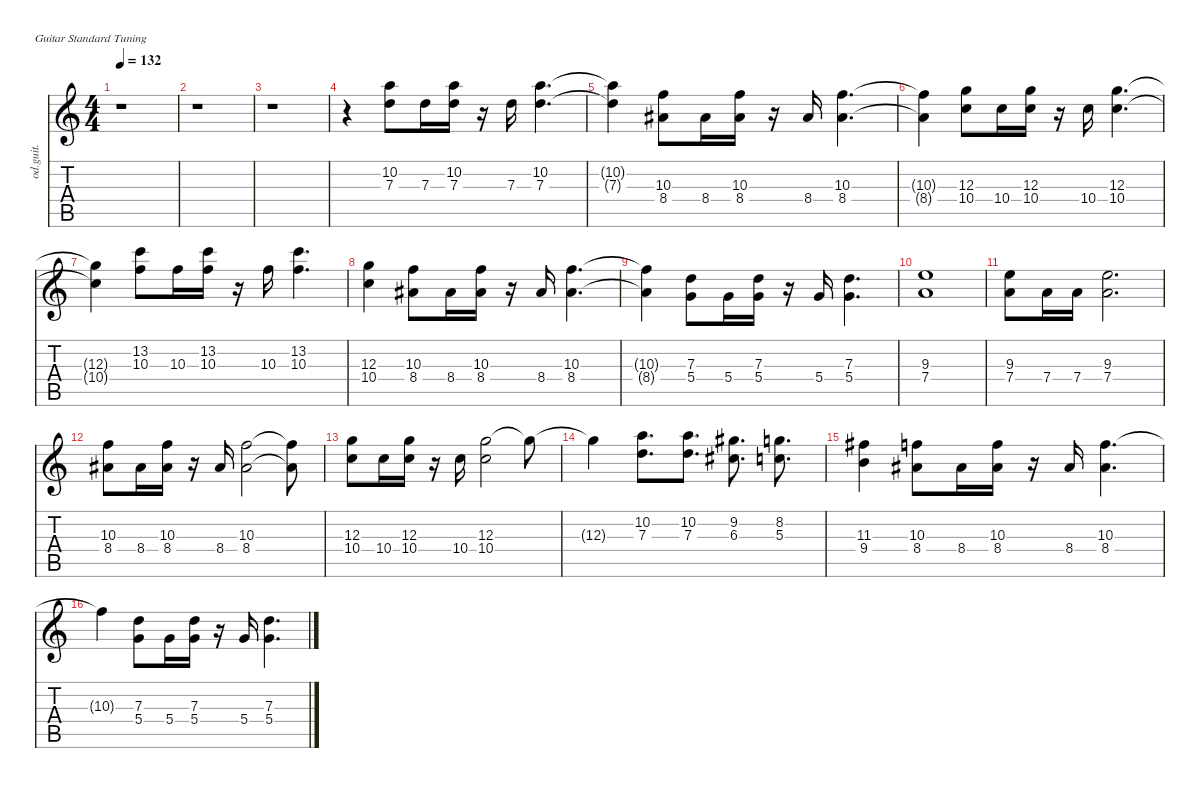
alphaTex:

\defaultSystemsLayout 4
\hideDynamics
\bracketExtendMode nobrackets
\track ("Rhythm guitar" "od.guit.") {instrument overdrivenguitar}
\staff {score tabs}
\tuning (E4 B3 G3 D3 A2 E2)
\ts (4 4)
\tempo 132
\clef g2
\ks c
r.1{dy f} |
r.1 |
r.1 |
r.4 (10.2 7.3).8 7.3.16 (10.2 7.3).16 r.16 7.3.16 (10.2 7.3).4{d} |
(10.2{t} 7.3{t}).4 (10.3 8.4{acc #}).8 8.4{acc #}.16 (10.3 8.4{acc #}).16 r.16 8.4{acc #}.16 (10.3 8.4{acc #}).4{d} |
(10.3{t} 8.4{t acc #}).4 (12.3 10.4).8 10.4.16 (12.3 10.4).16 r.16 10.4.16 (12.3 10.4).4{d} |
(12.3{t} 10.4{t}).4 (13.2 10.3).8 10.3.16 (13.2 10.3).16 r.16 10.3.16 (13.2 10.3).4{d} |
(12.3 10.4).4 (10.3 8.4{acc #}).8 8.4{acc #}.16 (10.3 8.4{acc #}).16 r.16 8.4{acc #}.16 (10.3 8.4{acc #}).4{d} |
(10.3{t} 8.4{t acc #}).4 (7.3 5.4).8 5.4.16 (7.3 5.4).16 r.16 5.4.16 (7.3 5.4).4{d} |
(9.3 7.4).1 |
(9.3 7.4).8 7.4.16 7.4.16 (9.3 7.4).2{d} |
(10.3 8.4{acc #}).8 8.4{acc #}.16 (10.3 8.4{acc #}).16 r.16 8.4{acc #}.16 (10.3 8.4{acc #}).2 (10.3{t} 8.4{t acc #}).8 |
(12.3 10.4).8 10.4.16 (12.3 10.4).16 r.16 10.4.16 (12.3 10.4).2 12.3{t}.8 |
12.3{t}.4 (10.2 7.3).8{d} (10.2 7.3).8{d} (9.2{acc #} 6.3{acc #}).8{d} (8.2 5.3).8{d} |
(11.3{acc #} 9.4).4 (10.3 8.4{acc #}).8 8.4{acc #}.16 (10.3 8.4{acc #}).16 r.16 8.4{acc #}.16 (10.3 8.4{acc #}).4{d} |
10.3{t}.4 (7.3 5.4).8 5.4.16 (7.3 5.4).16 r.16 5.4.16 (7.3 5.4).4{d}
